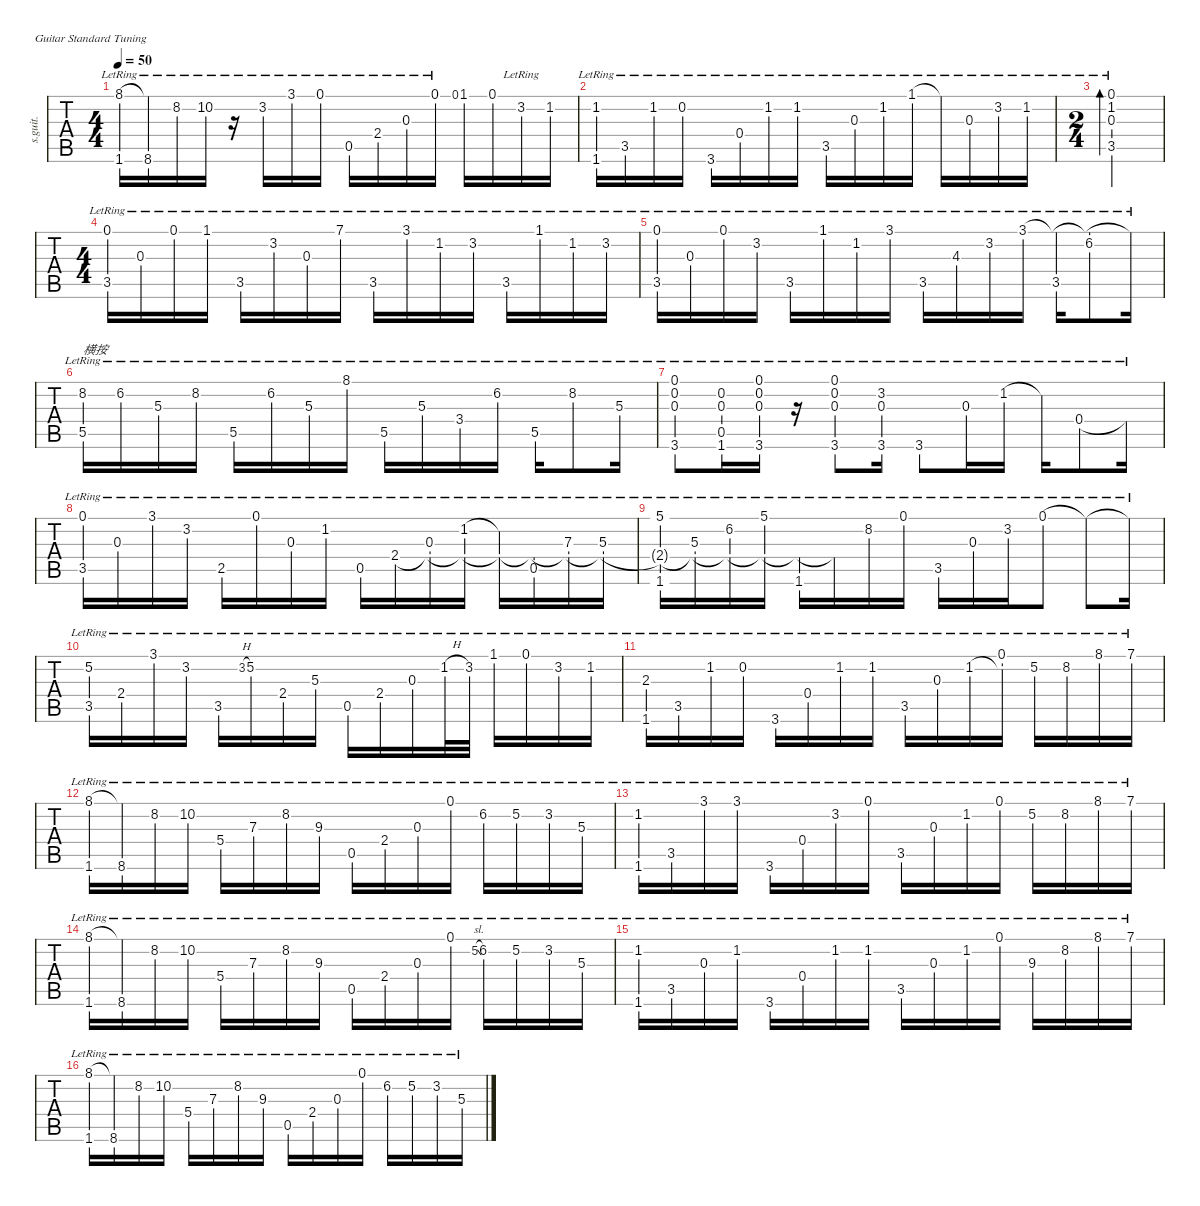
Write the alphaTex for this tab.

\defaultSystemsLayout 4
\hideDynamics
\bracketExtendMode nobrackets
\otherSystemsTrackNameOrientation horizontal
\chordDiagramsInScore
\track ("音轨 1" "s.guit.") {instrument acousticguitarsteel}
\staff {tabs}
\tuning (E4 B3 G3 D3 A2 E2)
\ts (4 4)
\tempo 50
\clef g2
\ks c
(8.1{lr} 1.6{lr}).16{dy f} (8.1{lr t} 8.6{lr}).16 8.2{lr}.16 10.2{lr}.16 r.16 3.2{lr}.16{dy mf} 3.1{lr}.16 0.1{lr}.16 0.5{lr}.16{dy f} 2.4{lr}.16{dy mf} 0.3{lr}.16 0.1{lr}.16{dy f} 0.1.8{gr dy mf} 1.1.16{dy f} 0.1.16 3.2{lr}.16 1.2.16 |
(1.2{lr} 1.6{lr}).16 3.5{lr}.16 1.2{lr}.16 0.2{lr}.16 3.6{lr}.16 0.4{lr}.16 1.2{lr}.16 1.2{lr}.16 3.5{lr}.16 0.3{lr}.16 1.2{lr}.16 1.1{lr}.16 1.1{lr t}.16 0.3{lr}.16 3.2{lr}.16 1.2{lr}.16 |
\ts (2 4)
\beaming (8 2 2)
(0.1{lr} 1.2{lr} 0.3{lr} 3.5{lr}).2{bd 240} |
\ts (4 4)
\beaming (8 2 2 2 2)
(0.1{lr} 3.5{lr}).16 0.3{lr}.16 0.1{lr}.16 1.1{lr lf 2}.16 3.5{lr}.16 3.2{lr lf 4}.16 0.3{lr}.16 7.1{lr lf 5}.16 3.5{lr}.16 3.1{lr lf 5}.16 1.2{lr lf 2}.16 3.2{lr lf 4}.16 3.5{lr}.16 1.1{lr lf 2}.16 1.2{lr lf 2}.16 3.2{lr lf 4}.16 |
(0.1{lr} 3.5{lr}).16 0.3{lr}.16 0.1{lr}.16 3.2{lr lf 4}.16 3.5{lr}.16 1.1{lr lf 2}.16 1.2{lr lf 2}.16 3.1{lr lf 2}.16 3.5{lr}.16 4.3{lr lf 3}.16 3.2{lr lf 2}.16 3.1{lr lf 2}.16 (3.5{lr} 3.1{lr t}).16 (6.2{lr lf 3} 3.1{lr t}).8 3.1{lr t}.16 |
(8.2{lr} 5.5{lr}).16{txt "横按"} 6.2{lr}.16 5.3{lr}.16 8.2{lr}.16 5.5{lr}.16 6.2{lr}.16 5.3{lr}.16 8.1{lr}.16 5.5{lr}.16 5.3{lr}.16 3.4{lr}.16 6.2{lr}.16 5.5{lr}.16 8.2{lr}.8 5.3{lr}.16 |
(0.1{lr} 0.2{lr} 0.3{lr} 3.6{lr}).8 (0.2{lr} 0.3{lr} 0.5{lr} 1.6{lr}).16 (0.1{lr} 0.2{lr} 0.3{lr} 3.6{lr}).16 r.16 (0.1{lr} 0.2{lr} 0.3{lr} 3.6{lr}).8 (3.2{lr} 0.3{lr} 3.6{lr}).16 3.6{lr}.8 0.3{lr}.16 1.2{lr}.16 1.2{lr t}.16 0.4{lr}.8 0.4{lr t}.16 |
(0.1{lr} 3.5{lr}).16 0.3{lr}.16 3.1{lr}.16 3.2{lr}.16 2.5{lr}.16 0.1{lr}.16 0.3{lr}.16 1.2{lr}.16 0.5{lr}.16 2.4{lr}.16 (0.3{lr} 2.4{lr t}).16 (1.2{lr} 2.4{lr t}).16 (1.2{lr t} 2.4{lr t}).16 (0.5{lr} 2.4{lr t}).16 (7.3{lr} 2.4{lr t}).16 (5.3{lr} 2.4{lr t}).16 |
(5.1{lr} 1.6{lr} 2.4{lr t}).16 (5.3{lr} 2.4{lr t}).16 (6.2{lr} 2.4{lr t}).16 (5.1{lr} 2.4{lr t}).16 (1.6{lr} 2.4{lr t}).16 2.4{lr t}.16 8.2{lr}.16 0.1{lr}.16 3.5{lr}.16 0.3{lr}.16 3.2{lr}.16 0.1{lr}.8 0.1{lr t}.8 0.1{lr t}.16 |
(5.2{lr} 3.5{lr}).16 2.4{lr}.16 3.1{lr}.16 3.2{lr}.16 3.5{lr}.16 3.2{h lr}.8{gr dy mf} 5.2{lr}.16{dy f} 2.4{lr}.16 5.3{lr}.16 0.5{lr}.16 2.4{lr}.16 0.3{lr}.16 1.2{h lr}.32 3.2{lr}.32 1.1{lr}.16 0.1{lr}.16 3.2{lr}.16 1.2{lr}.16 |
(2.3{lr} 1.6{lr}).16 3.5{lr}.16 1.2{lr}.16 0.2{lr}.16 3.6{lr}.16 0.4{lr}.16 1.2{lr}.16 1.2{lr}.16 3.5{lr}.16 0.3{lr}.16 1.2{lr}.16 (0.1{lr} 1.2{lr t}).16{dy mf} 5.2{lr}.16{dy f} 8.2{lr}.16 8.1{lr}.16 7.1{lr}.16 |
(8.1{lr} 1.6{lr}).16 (8.1{lr t} 8.6{lr}).16 8.2{lr}.16 10.2{lr}.16 5.4{lr}.16 7.3{lr}.16 8.2{lr}.16 9.3{lr}.16 0.5{lr}.16 2.4{lr}.16{dy mf} 0.3{lr}.16 0.1{lr}.16{dy f} 6.2{lr}.16 5.2{lr}.16 3.2{lr}.16 5.3{lr}.16 |
(1.2{lr} 1.6{lr}).16 3.5{lr}.16 3.1{lr}.16 3.1{lr}.16 3.6{lr}.16 0.4{lr}.16 3.2{lr}.16 0.1{lr}.16 3.5{lr}.16 0.3{lr}.16 1.2{lr}.16 0.1{lr}.16{dy mp} 5.2{lr}.16{dy f} 8.2{lr}.16 8.1{lr}.16 7.1{lr}.16 |
(8.1{lr} 1.6{lr}).16 (8.1{lr t} 8.6{lr}).16 8.2{lr}.16 10.2{lr}.16 5.4{lr}.16 7.3{lr}.16 8.2{lr}.16 9.3{lr}.16 0.5{lr}.16 2.4{lr}.16{dy mf} 0.3{lr}.16 0.1{lr}.16{dy f} 5.2{sl lr}.8{gr dy mf} 6.2{lr}.16{dy f} 5.2{lr}.16 3.2{lr}.16 5.3{lr}.16 |
(1.2{lr} 1.6{lr}).16 3.5{lr}.16 0.3{lr}.16 1.2{lr}.16 3.6{lr}.16 0.4{lr}.16 1.2{lr}.16 1.2{lr}.16 3.5{lr}.16 0.3{lr}.16 1.2{lr}.16 0.1{lr}.16 9.3{lr}.16 8.2{lr}.16 8.1{lr}.16 7.1{lr}.16 |
(8.1{lr} 1.6{lr}).16 (8.1{lr t} 8.6{lr}).16 8.2{lr}.16 10.2{lr}.16 5.4{lr}.16 7.3{lr}.16 8.2{lr}.16 9.3{lr}.16 0.5{lr}.16 2.4{lr}.16{dy mf} 0.3{lr}.16 0.1{lr}.16{dy f} 6.2{lr}.16 5.2{lr}.16 3.2{lr}.16 5.3{lr}.16
